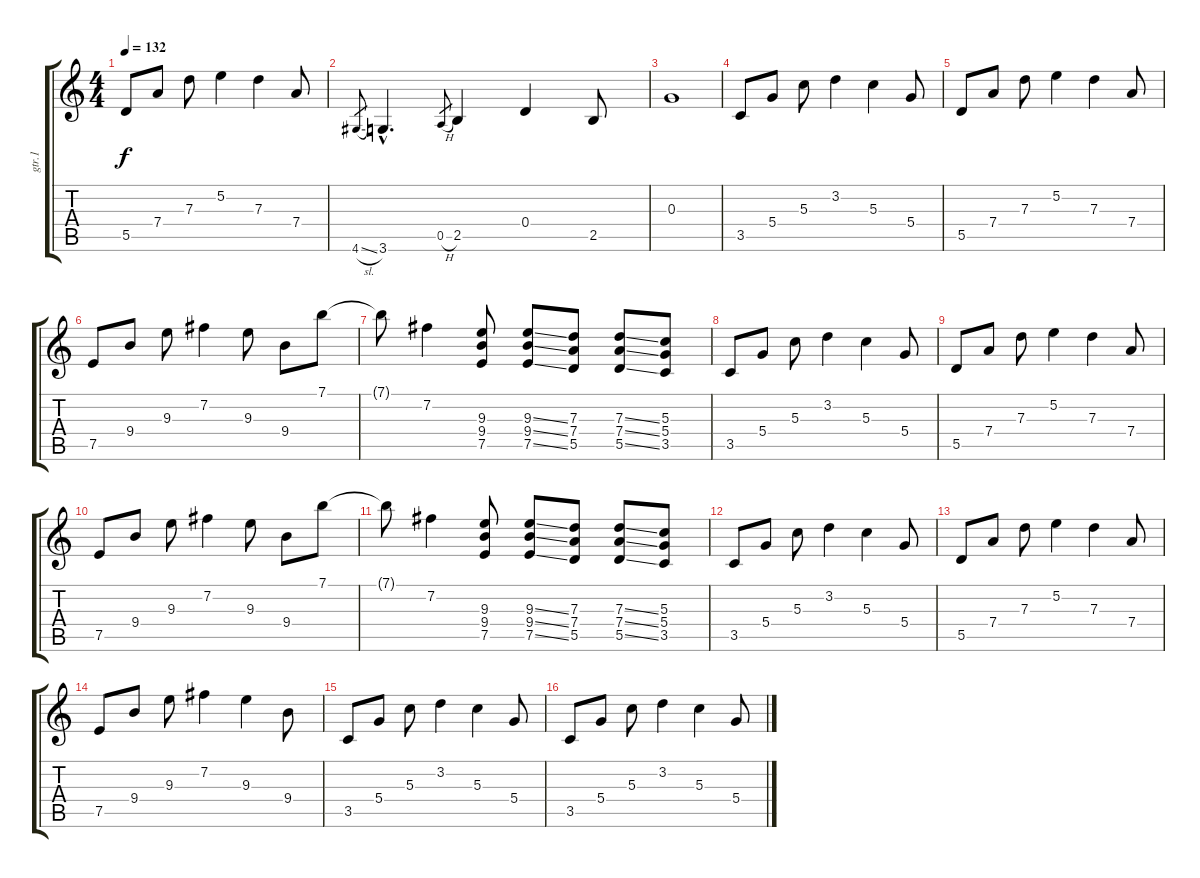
\track ("gtr.1" "gtr.1") {instrument electricguitarclean}
\staff {score tabs}
\tuning (E4 B3 G3 D3 A2 E2) {hide}
\ts (4 4)
\tempo 132
\clef g2
\ks c
5.5.8{dy f} 7.4.8 7.3.8 5.2.4 7.3.4 7.4.8 |
4.6{sl}.8{gr} 3.6{hac}.4{d} 0.5{h}.8{gr} 2.5.4 0.4.4 2.5.8 |
0.3.1 |
3.5.8 5.4.8 5.3.8 3.2.4 5.3.4 5.4.8 |
5.5.8 7.4.8 7.3.8 5.2.4 7.3.4 7.4.8 |
7.5.8 9.4.8 9.3.8 7.2.4 9.3.8 9.4.8 7.1.8 |
7.1{t}.8 7.2.4 (9.3 9.4 7.5).8 (9.3{ss} 9.4{ss} 7.5{ss}).8 (7.3 7.4 5.5).8 (7.3{ss} 7.4{ss} 5.5{ss}).8 (5.3 5.4 3.5).8 |
3.5.8 5.4.8 5.3.8 3.2.4 5.3.4 5.4.8 |
5.5.8 7.4.8 7.3.8 5.2.4 7.3.4 7.4.8 |
7.5.8 9.4.8 9.3.8 7.2.4 9.3.8 9.4.8 7.1.8 |
7.1{t}.8 7.2.4 (9.3 9.4 7.5).8 (9.3{ss} 9.4{ss} 7.5{ss}).8 (7.3 7.4 5.5).8 (7.3{ss} 7.4{ss} 5.5{ss}).8 (5.3 5.4 3.5).8 |
3.5.8 5.4.8 5.3.8 3.2.4 5.3.4 5.4.8 |
5.5.8 7.4.8 7.3.8 5.2.4 7.3.4 7.4.8 |
7.5.8 9.4.8 9.3.8 7.2.4 9.3.4 9.4.8 |
3.5.8 5.4.8 5.3.8 3.2.4 5.3.4 5.4.8 |
3.5.8 5.4.8 5.3.8 3.2.4 5.3.4 5.4.8
